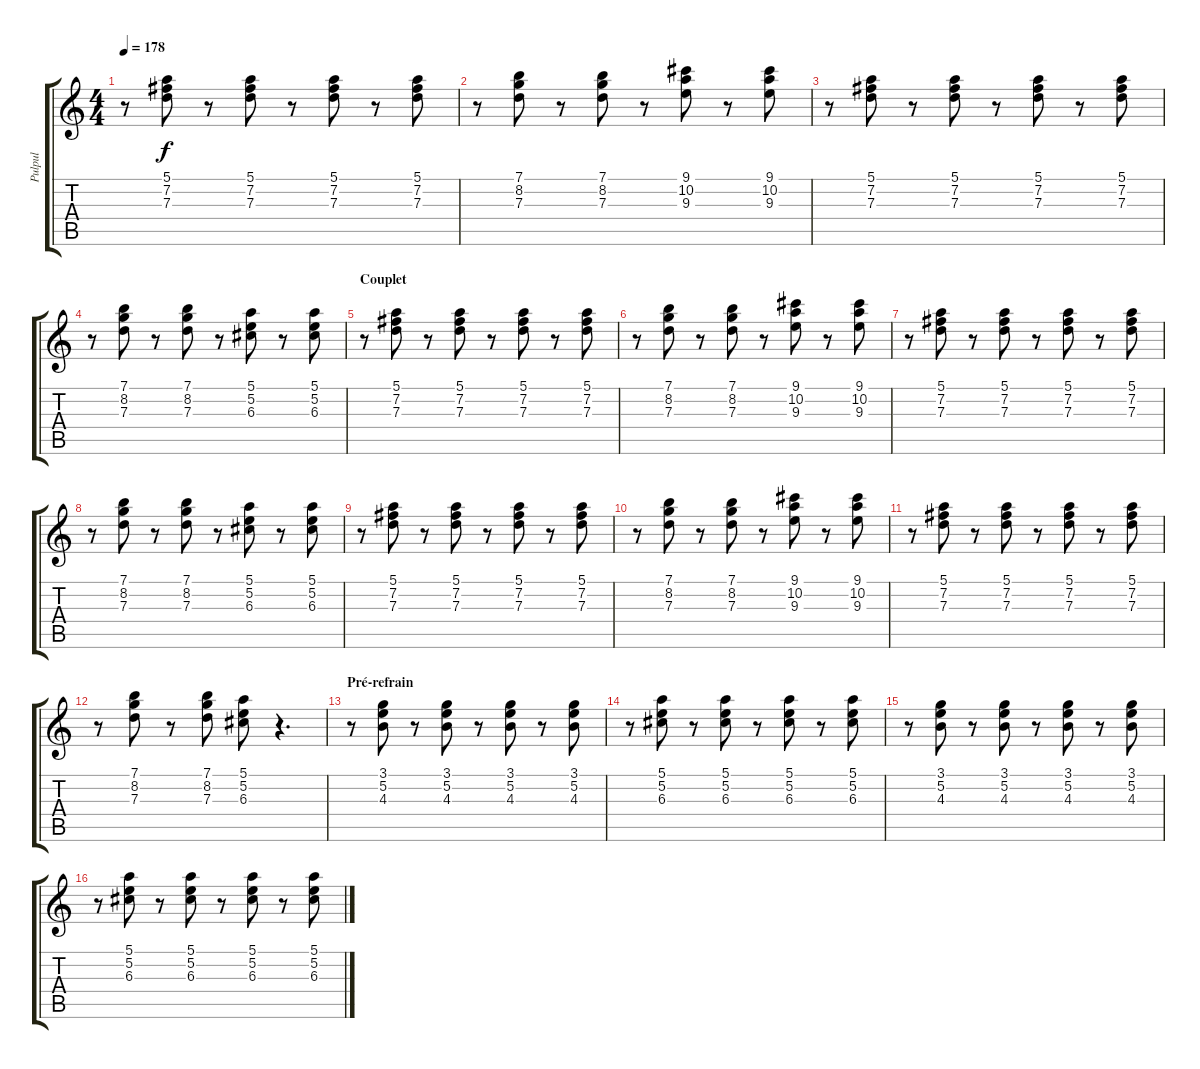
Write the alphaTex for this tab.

\track ("Pulpul" "Pulpul") {instrument overdrivenguitar}
\staff {score tabs}
\tuning (E4 B3 G3 D3 A2 E2) {hide}
\ts (4 4)
\tempo 178
\clef g2
\ks c
r.8{dy f} (5.1 7.2 7.3).8 r.8 (5.1 7.2 7.3).8 r.8 (5.1 7.2 7.3).8 r.8 (5.1 7.2 7.3).8 |
r.8 (7.1 8.2 7.3).8 r.8 (7.1 8.2 7.3).8 r.8 (9.1 10.2 9.3).8 r.8 (9.1 10.2 9.3).8 |
r.8 (5.1 7.2 7.3).8 r.8 (5.1 7.2 7.3).8 r.8 (5.1 7.2 7.3).8 r.8 (5.1 7.2 7.3).8 |
r.8 (7.1 8.2 7.3).8 r.8 (7.1 8.2 7.3).8 r.8 (5.1 5.2 6.3).8 r.8 (5.1 5.2 6.3).8 |
\section ("" "Couplet")
r.8 (5.1 7.2 7.3).8 r.8 (5.1 7.2 7.3).8 r.8 (5.1 7.2 7.3).8 r.8 (5.1 7.2 7.3).8 |
r.8 (7.1 8.2 7.3).8 r.8 (7.1 8.2 7.3).8 r.8 (9.1 10.2 9.3).8 r.8 (9.1 10.2 9.3).8 |
r.8 (5.1 7.2 7.3).8 r.8 (5.1 7.2 7.3).8 r.8 (5.1 7.2 7.3).8 r.8 (5.1 7.2 7.3).8 |
r.8 (7.1 8.2 7.3).8 r.8 (7.1 8.2 7.3).8 r.8 (5.1 5.2 6.3).8 r.8 (5.1 5.2 6.3).8 |
r.8 (5.1 7.2 7.3).8 r.8 (5.1 7.2 7.3).8 r.8 (5.1 7.2 7.3).8 r.8 (5.1 7.2 7.3).8 |
r.8 (7.1 8.2 7.3).8 r.8 (7.1 8.2 7.3).8 r.8 (9.1 10.2 9.3).8 r.8 (9.1 10.2 9.3).8 |
r.8 (5.1 7.2 7.3).8 r.8 (5.1 7.2 7.3).8 r.8 (5.1 7.2 7.3).8 r.8 (5.1 7.2 7.3).8 |
r.8 (7.1 8.2 7.3).8 r.8 (7.1 8.2 7.3).8 (5.1 5.2 6.3).8 r.4{d} |
\section ("" "Pré-refrain")
r.8 (3.1 5.2 4.3).8 r.8 (3.1 5.2 4.3).8 r.8 (3.1 5.2 4.3).8 r.8 (3.1 5.2 4.3).8 |
r.8 (5.1 5.2 6.3).8 r.8 (5.1 5.2 6.3).8 r.8 (5.1 5.2 6.3).8 r.8 (5.1 5.2 6.3).8 |
r.8 (3.1 5.2 4.3).8 r.8 (3.1 5.2 4.3).8 r.8 (3.1 5.2 4.3).8 r.8 (3.1 5.2 4.3).8 |
r.8 (5.1 5.2 6.3).8 r.8 (5.1 5.2 6.3).8 r.8 (5.1 5.2 6.3).8 r.8 (5.1 5.2 6.3).8
